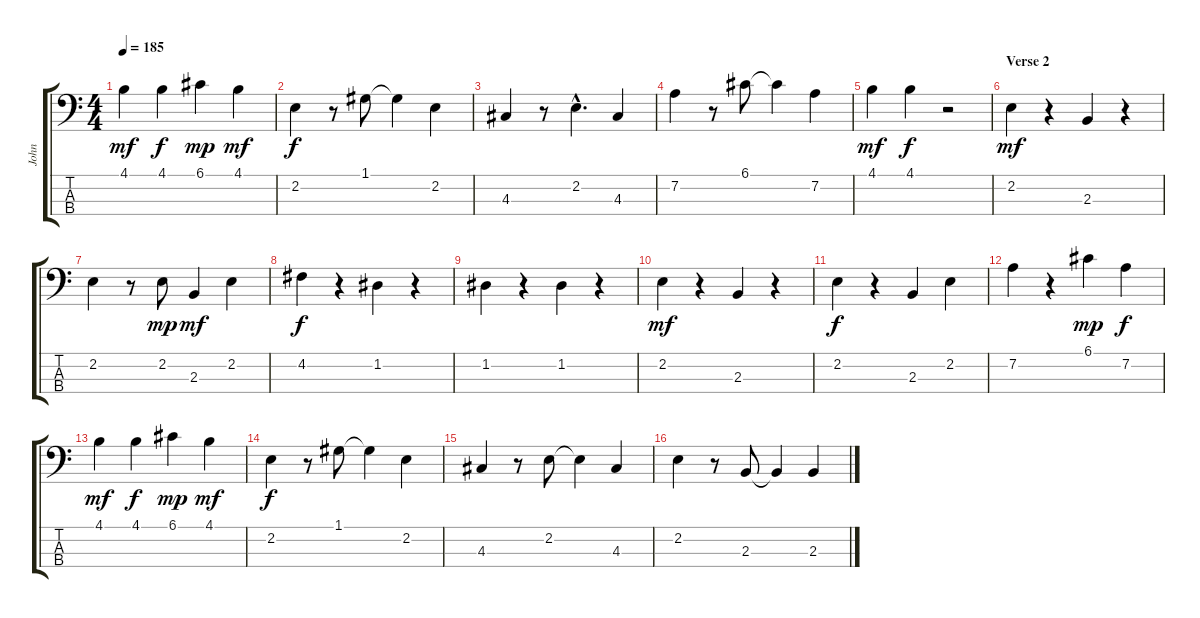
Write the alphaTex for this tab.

\track ("John" "John") {instrument electricbasspick}
\staff {score tabs}
\tuning (G2 D2 A1 E1) {hide}
\ts (4 4)
\tempo 185
\clef f4
\ks c
4.1.4{dy mf} 4.1.4{dy f} 6.1.4{dy mp} 4.1.4{dy mf} |
2.2.4{dy f} r.8 1.1.8 1.1{t}.4 2.2.4 |
4.3.4 r.8 2.2{hac}.4{d} 4.3.4 |
7.2.4 r.8 6.1.8 6.1{t}.4 7.2.4 |
4.1.4{dy mf} 4.1.4{dy f} r.2 |
\section ("" "Verse 2")
2.2.4{dy mf} r.4 2.3.4 r.4 |
2.2.4 r.8 2.2.8{dy mp} 2.3.4{dy mf} 2.2.4 |
4.2.4{dy f} r.4 1.2.4 r.4 |
1.2.4 r.4 1.2.4 r.4 |
2.2.4{dy mf} r.4 2.3.4 r.4 |
2.2.4{dy f} r.4 2.3.4 2.2.4 |
7.2.4 r.4 6.1.4{dy mp} 7.2.4{dy f} |
4.1.4{dy mf} 4.1.4{dy f} 6.1.4{dy mp} 4.1.4{dy mf} |
2.2.4{dy f} r.8 1.1.8 1.1{t}.4 2.2.4 |
4.3.4 r.8 2.2.8 2.2{t}.4 4.3.4 |
2.2.4 r.8 2.3.8 2.3{t}.4 2.3.4
